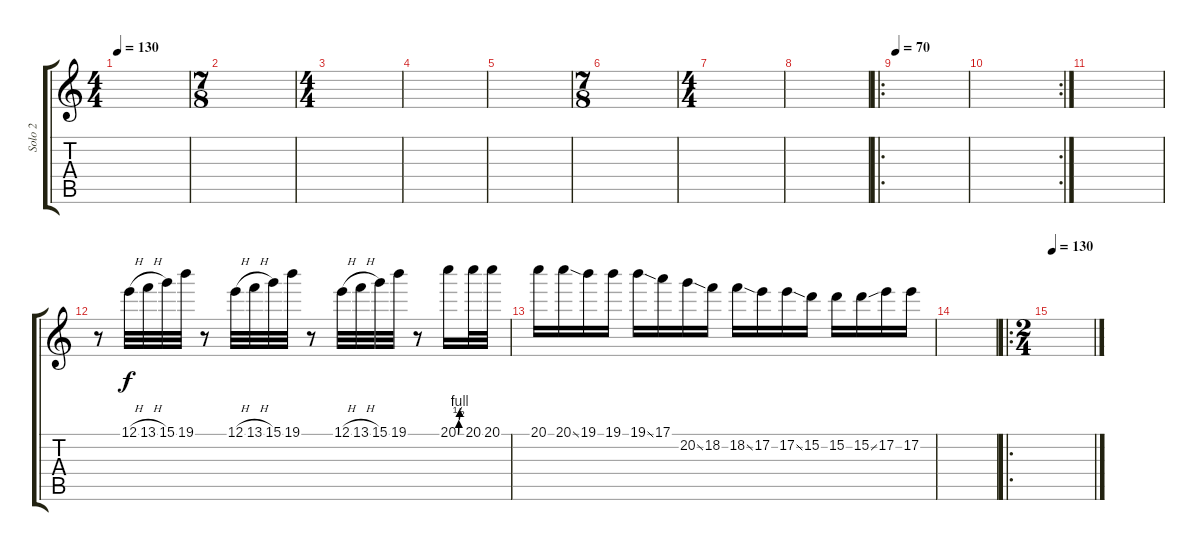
\track ("Solo 2" "Solo 2") {instrument distortionguitar}
\staff {score tabs}
\tuning (E4 B3 G3 D3 A2 E2) {hide}
\ts (4 4)
\tempo 130
\clef g2
\ks c
|
\ts (7 8)
|
\ts (4 4)
|
|
|
\ts (7 8)
|
\ts (4 4)
|
|
\ro
\tempo 70
|
\rc 2
|
|
r.8 12.1{h}.32 13.1{h}.32 15.1.32 19.1.32 r.8 12.1{h}.32 13.1{h}.32 15.1.32 19.1.32 r.8 12.1{h}.32 13.1{h}.32 15.1.32 19.1.32 r.8 20.1{be (custom 0 0 15 2 30 4 60 4)}.16 20.1.32 20.1.32 |
20.1.16 20.1{ss}.16 19.1.16 19.1.16 19.1{ss}.16 17.1.16 20.2{ss}.16 18.2.16 18.2{ss}.16 17.2.16 17.2{ss}.16 15.2.16 15.2.16 15.2{ss}.16 17.2.16 17.2.16 |
|
\ro
\ts (2 4)
\tempo 130
